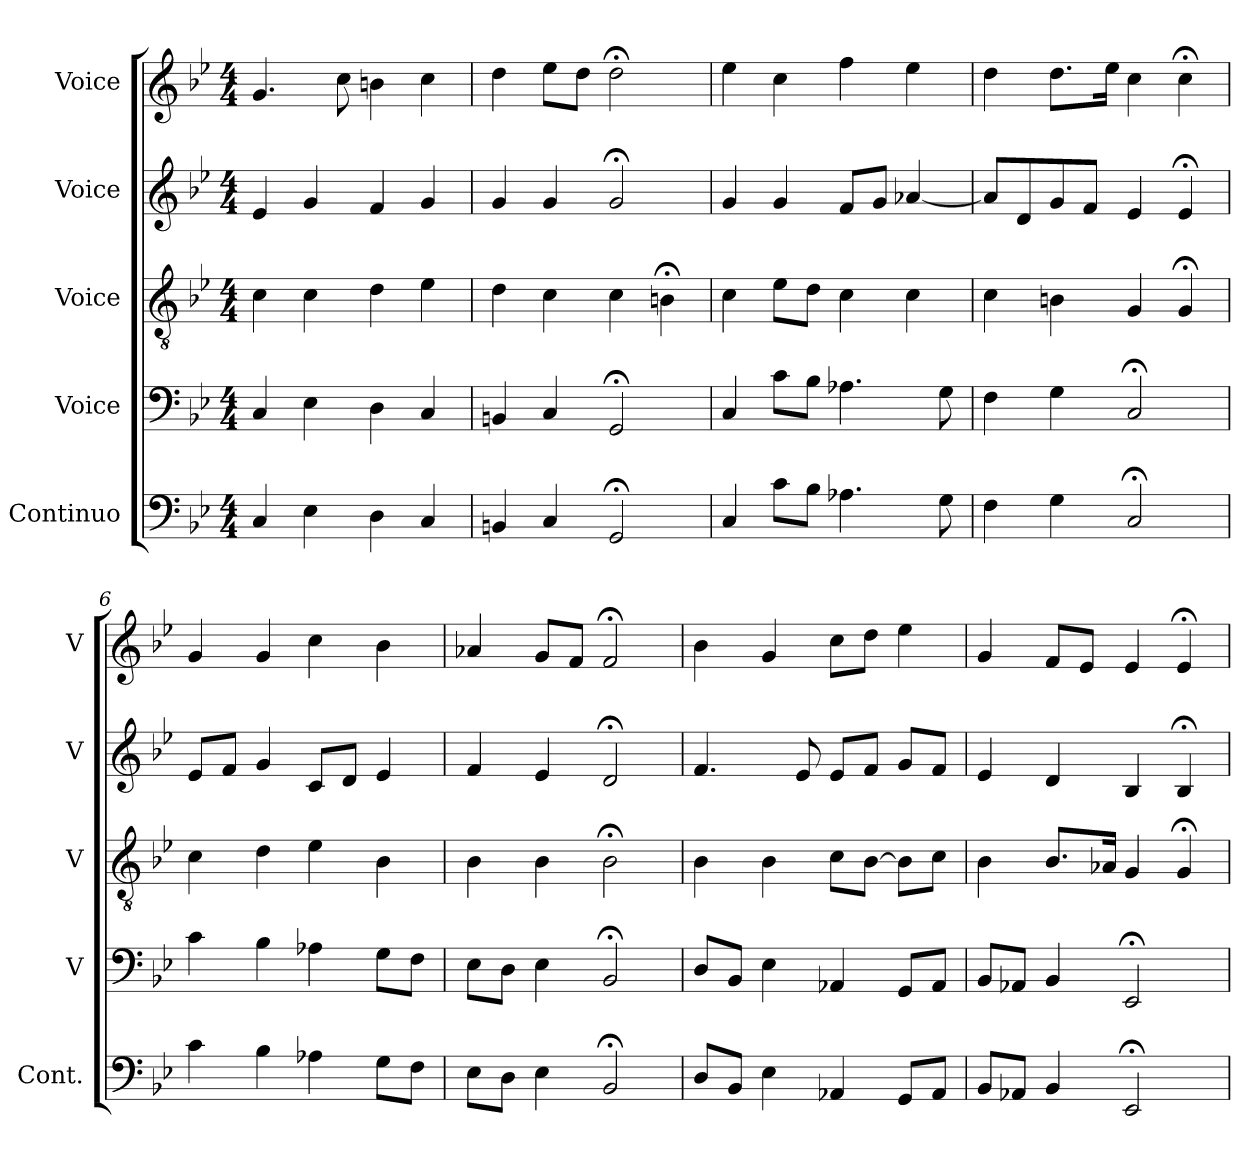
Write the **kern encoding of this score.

**kern	**kern	**kern	**kern	**kern
*part5	*part4	*part3	*part2	*part1
*staff5	*staff4	*staff3	*staff2	*staff1
*I"Continuo	*I"Voice	*I"Voice	*I"Voice	*I"Voice
*I'Cont.	*I'V	*I'V	*I'V	*I'V
*clefF4	*clefF4	*clefGv2	*clefG2	*clefG2
*k[b-e-]	*k[b-e-]	*k[b-e-]	*k[b-e-]	*k[b-e-]
*M4/4	*M4/4	*M4/4	*M4/4	*M4/4
=	=	=	=	=
4C	4C	4c	4e-	4.g
4E-	4E-	4c	4g	.
.	.	.	.	8cc
4D	4D	4d	4f	4bn
4C	4C	4e-	4g	4cc
=3	=3	=3	=3	=3
4BBn	4BBn	4d	4g	4dd
4C	4C	4c	4g	8ee-L
.	.	.	.	8ddJ
2GG;<	2GG;<	4c	2g;<	2dd;<
.	.	4Bn;<	.	.
=4	=4	=4	=4	=4
4C	4C	4c	4g	4ee-
8cL	8cL	8e-L	4g	4cc
8B-J	8B-J	8dJ	.	.
4.A-X	4.A-X	4c	8fL	4ff
.	.	.	8gJ	.
.	.	4c	[4a-X	4ee-
8G	8G	.	.	.
=5	=5	=5	=5	=5
4F	4F	4c	8a-L]	4dd
.	.	.	8d	.
4G	4G	4Bn	8g	8.ddL
.	.	.	8fJ	.
.	.	.	.	16ee-Jk
2C;<	2C;<	4G	4e-	4cc
.	.	4G;<	4e-;<	4cc;<
=6	=6	=6	=6	=6
4c	4c	4c	8e-L	4g
.	.	.	8fJ	.
4B-	4B-	4d	4g	4g
4A-X	4A-X	4e-	8cL	4cc
.	.	.	8dJ	.
8GL	8GL	4B-	4e-	4b-
8FJ	8FJ	.	.	.
=7	=7	=7	=7	=7
8E-L	8E-L	4B-	4f	4a-X
8DJ	8DJ	.	.	.
4E-	4E-	4B-	4e-	8gL
.	.	.	.	8fJ
2BB-;<	2BB-;<	2B-;<	2d;<	2f;<
=8	=8	=8	=8	=8
8DL	8DL	4B-	4.f	4b-
8BB-J	8BB-J	.	.	.
4E-	4E-	4B-	.	4g
.	.	.	8e-	.
4AA-X	4AA-X	8cL	8e-L	8ccL
.	.	[8B-J	8fJ	8ddJ
8GGL	8GGL	8B-L]	8gL	4ee-
8AA-J	8AA-J	8cJ	8fJ	.
=9	=9	=9	=9	=9
8BB-L	8BB-L	4B-	4e-	4g
8AA-XJ	8AA-XJ	.	.	.
4BB-	4BB-	8.B-L	4d	8fL
.	.	.	.	8e-J
.	.	16A-XJk	.	.
2EE-;<	2EE-;<	4G	4B-	4e-
.	.	4G;<	4B-;<	4e-;<
=	=	=	=	=
*-	*-	*-	*-	*-
